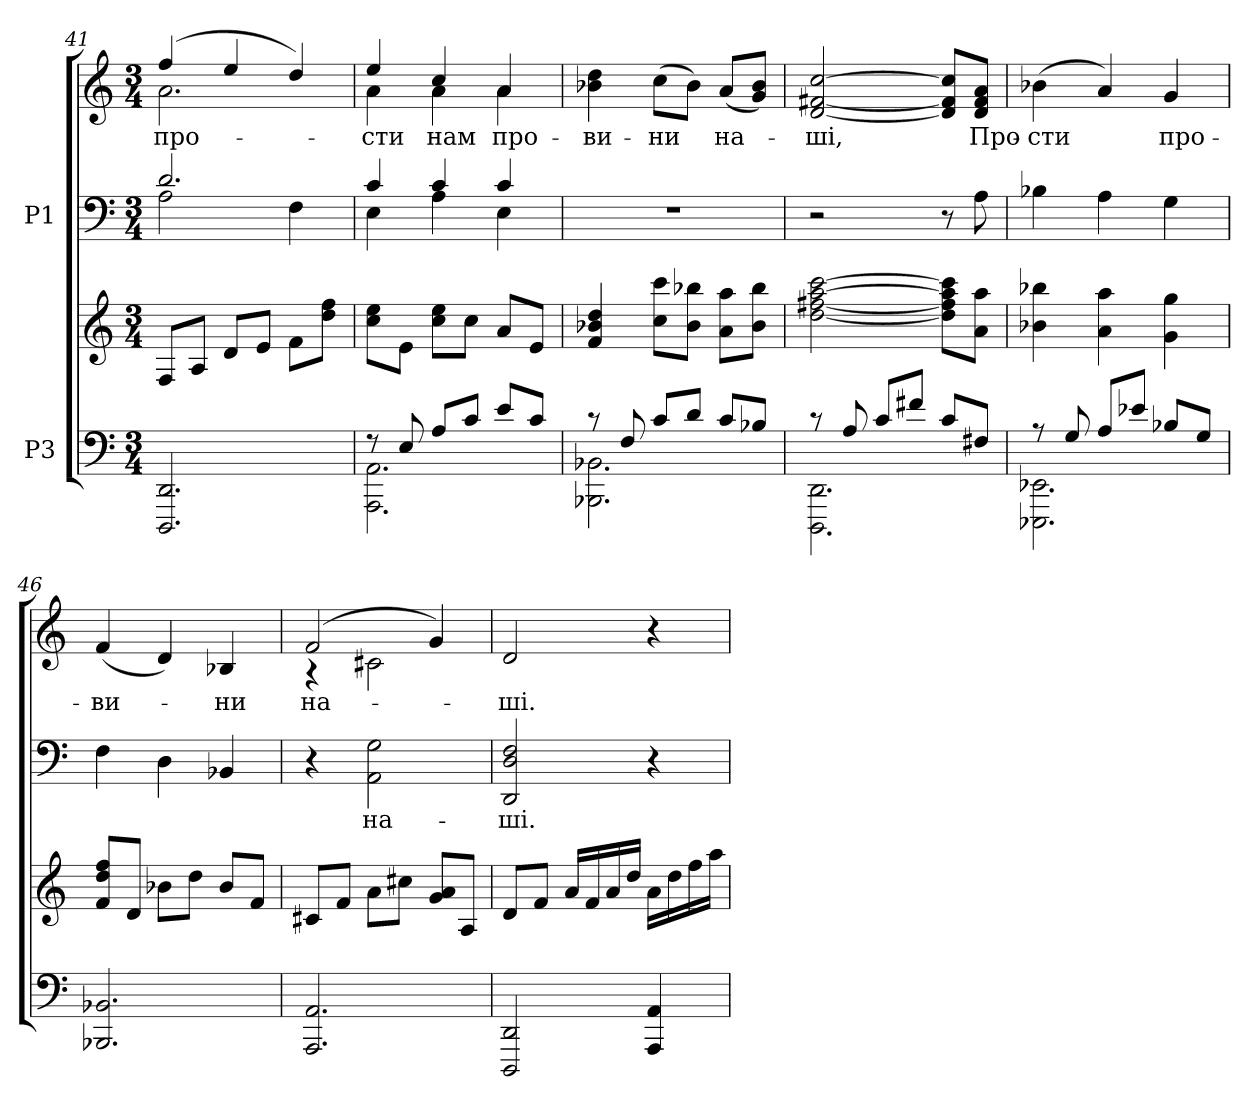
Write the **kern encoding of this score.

**kern	**kern	**kern	**text	**kern	**text
*part2	*part2	*part1	*part1	*part1	*part1
*staff4	*staff3	*staff2	*staff2	*staff1	*staff1
*I"P3	*	*I"P1	*	*	*
!!LO:PB:g=z
*clefF4	*clefG2	*clefF4	*	*clefG2	*
*k[]	*k[]	*k[]	*	*k[]	*
*C:	*C:	*C:	*	*C:	*
*M3/4	*M3/4	*M3/4	*	*M3/4	*
=41	=41	=41	=41	=41	=41
*	*	*^	*	*	*
!	!	!	!	!	!	!LO:LY:b:color=#000000
*	*	*	*	*	*^	*
2.DDDi/ 2.DDi	8Fi/L	2.di/	2Ai\	.	(4ffi/	2.ai\	про-
.	8Ai/J	.	.	.	.	.	.
.	8di/L	.	.	.	4eei/	.	.
.	8ei/J	.	.	.	.	.	.
.	8fi\L	.	4Fi\	.	4ddi/)	.	.
.	8ddi\ 8ffiJ	.	.	.	.	.	.
=42	=42	=42	=42	=42	=42	=42	=42
*^	*	*	*	*	*	*	*
!	!	!	!	!	!	!	!	!LO:LY:b:color=#000000
8r	2.AAAi\ 2.AAi	8cci\ 8eeiL	4ci/	4Ei\	.	4eei/	4ai\	-сти
8Ei/	.	8ei\J	.	.	.	.	.	.
!	!	!	!	!	!	!	!	!LO:LY:b:color=#000000
8Ai/L	.	8cci\ 8eeiL	4ci/	4Ai\	.	4cci/	4ai\	нам
8ci/J	.	8cci\J	.	.	.	.	.	.
!	!	!	!	!	!	!	!	!LO:LY:b:color=#000000
8ei/L	.	8ai/L	4ci/	4Ei\	.	4ai/	4ai\	про-
8ci/J	.	8ei/J	.	.	.	.	.	.
*	*	*	*v	*v	*	*	*	*
*	*	*	*	*	*v	*v	*
=43	=43	=43	=43	=43	=43	=43
!	!	!	!LO:N:vis=1	!	!	!
!	!	!	!	!	!	!LO:LY:b:color=#000000
8r	2.BBB-Xi\ 2.BB-Xi	4fi/ 4b-Xi 4ddi	2.r	.	4b-Xi\ 4ddi	-ви-
8Fi/	.	.	.	.	.	.
!	!	!	!	!	!	!LO:LY:b:color=#000000
8ci/L	.	8cci\ 8ccciL	.	.	(8cci\L	-ни
8di/J	.	8b-i\ 8bb-XiJ	.	.	8b-i\J)	.
!	!	!	!	!	!	!LO:LY:b:color=#000000
8ci/L	.	8ai\ 8aaiL	.	.	(8ai/L	на-
8B-Xi/J	.	8b-i\ 8bb-iJ	.	.	8gi/ 8b-iJ)	.
=44	=44	=44	=44	=44	=44	=44
!	!	!	!	!	!	!LO:LY:b:color=#000000
8r	2.DDDi\ 2.DDi	[<2ddi\ [<2ff#Xi [>2aai [>2ccci	2r	.	[<2di/ [<2f#Xi [>2cci	-ші,
8Ai/	.	.	.	.	.	.
8ci/L	.	.	.	.	.	.
8f#Xi/J	.	.	.	.	.	.
8ci/L	.	8ddi\] 8ff#i] 8aai] 8ccci]L	8r	.	8di/] 8f#i] 8cci]L	.
!	!	!	!	!	!	!LO:LY:b:color=#000000
8F#Xi/J	.	8ai\ 8aaiJ	8Ai\	.	8di/ 8f#i 8aiJ	Про-
=45	=45	=45	=45	=45	=45	=45
!	!	!	!	!	!	!LO:LY:b:color=#000000
8r	2.EEE-Xi\ 2.EE-Xi	4b-Xi\ 4bb-Xi	4B-Xi\	.	(4b-Xi\	-сти
8Gi/	.	.	.	.	.	.
8Ai/L	.	4ai\ 4aai	4Ai\	.	4ai/)	.
8e-Xi/J	.	.	.	.	.	.
!	!	!	!	!	!	!LO:LY:b:color=#000000
8B-Xi/L	.	4gi\ 4ggi	4Gi\	.	4gi/	про-
8Gi/J	.	.	.	.	.	.
*v	*v	*	*	*	*	*
!!LO:LB:g=z
=46	=46	=46	=46	=46	=46
!	!	!	!	!	!LO:LY:b:color=#000000
2.BBB-Xi/ 2.BB-Xi	8fi/ 8ddi 8ffiL	4Fi\	.	(4fi/	-ви-
.	8di/J	.	.	.	.
.	8b-Xi\L	4Di\	.	4di/)	.
.	8ddi\J	.	.	.	.
!	!	!	!	!	!LO:LY:b:color=#000000
.	8b-i/L	4BB-Xi/	.	4B-Xi/	-ни
.	8fi/J	.	.	.	.
=47	=47	=47	=47	=47	=47
!	!	!	!	!	!LO:LY:b:color=#000000
*	*	*	*	*^	*
2.AAAi/ 2.AAi	8c#Xi/L	4r	.	(2fi/	4r	на-
.	8fi/J	.	.	.	.	.
!	!	!	!LO:LY:a:color=#000000	!	!	!
.	8ai\L	2AAi\ 2Gi	на-	.	2c#Xi\	.
.	8cc#Xi\J	.	.	.	.	.
.	8gi/ 8aiL	.	.	4gi/)	.	.
.	8Ai/J	.	.	.	.	.
*	*	*	*	*v	*v	*
=48	=48	=48	=48	=48	=48
!	!	!	!LO:LY:a:color=#000000	!	!
!	!	!	!	!	!LO:LY:b:color=#000000
2DDDi/ 2DDi	8di/L	2DDi/ 2Di 2Fi	-ші.	2di/	-ші.
.	8fi/J	.	.	.	.
.	16ai/LL	.	.	.	.
.	16fi/	.	.	.	.
.	16ai/	.	.	.	.
.	16ddi/JJ	.	.	.	.
4AAAi/ 4AAi	16ai\LL	4r	.	4r	.
.	16ddi\	.	.	.	.
.	16ffi\	.	.	.	.
.	16aai\JJ	.	.	.	.
=	=	=	=	=	=
*-	*-	*-	*-	*-	*-
